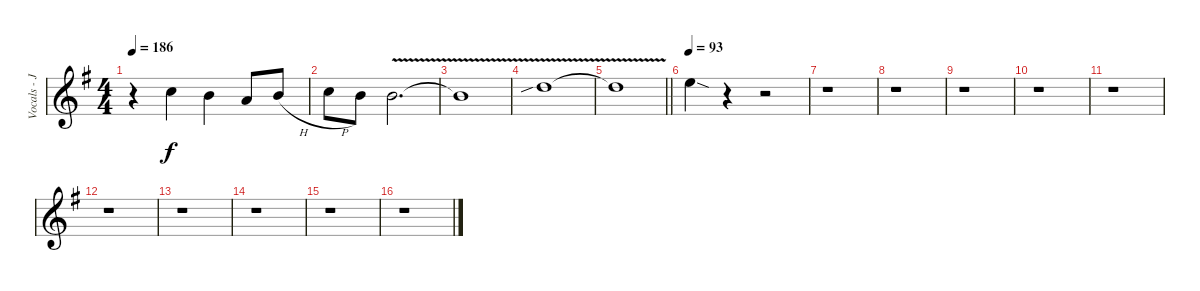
\track ("Vocals - Jorn Lande" "Vocals - J") {instrument frenchhorn}
\staff {score}
\tuning (E4 B3 G3 D3 A2 E2) {hide}
\ts (4 4)
\tempo 186
\clef g2
\ks eminor
r.4{dy f} 8.1.4 7.1.4 5.1.8 7.1{h}.8 |
8.1{h}.8 7.1.8 7.1{v}.2{d} |
7.1{t}.1 |
10.1{v sib}.1 |
\barLineRight lightlight
10.1{v t}.1 |
\tempo 93
12.1{sod}.4 r.4 r.2 |
r.1 |
r.1 |
r.1 |
r.1 |
r.1 |
r.1 |
r.1 |
r.1 |
r.1 |
r.1
